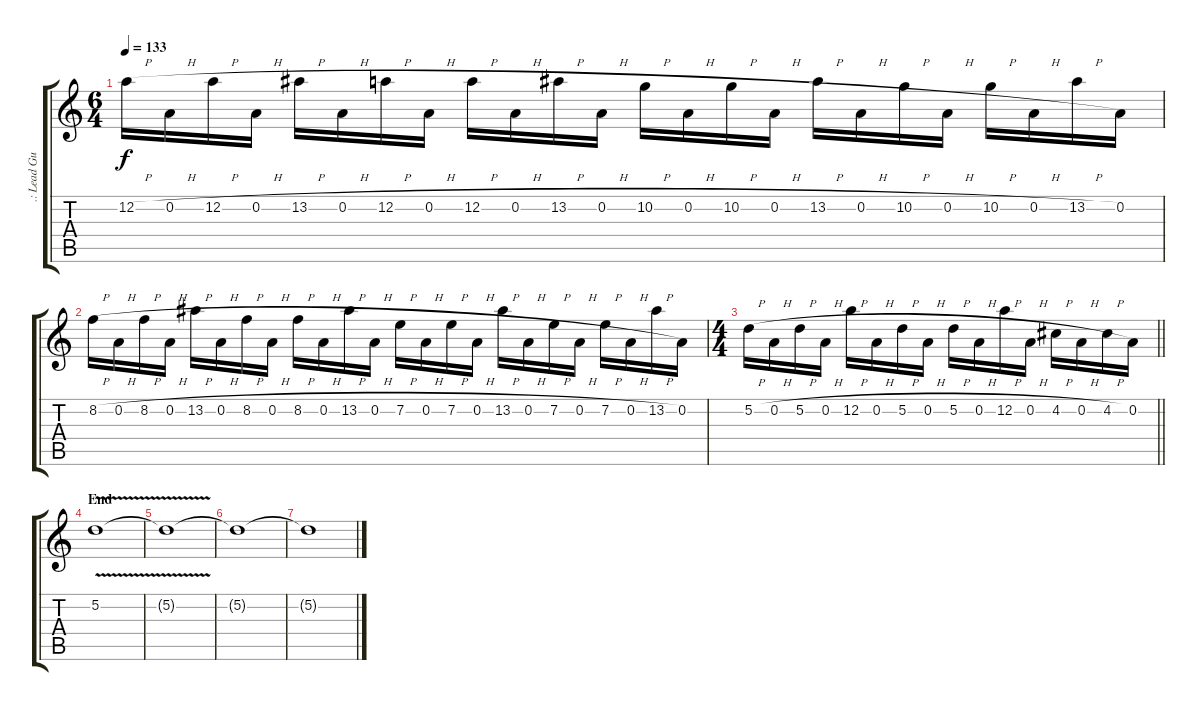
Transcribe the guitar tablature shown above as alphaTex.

\track (".: Lead Guitar :." ".: Lead Gu") {instrument distortionguitar}
\staff {score tabs}
\tuning (D4 A3 F3 C3 G2 D2) {hide}
\ts (6 4)
\tempo 133
\clef g2
\ks c
12.2{h}.16{dy f} 0.2{h}.16 12.2{h}.16 0.2{h}.16 13.2{h}.16 0.2{h}.16 12.2{h}.16 0.2{h}.16 12.2{h}.16 0.2{h}.16 13.2{h}.16 0.2{h}.16 10.2{h}.16 0.2{h}.16 10.2{h}.16 0.2{h}.16 13.2{h}.16 0.2{h}.16 10.2{h}.16 0.2{h}.16 10.2{h}.16 0.2{h}.16 13.2{h}.16 0.2.16 |
8.2{h}.16 0.2{h}.16 8.2{h}.16 0.2{h}.16 13.2{h}.16 0.2{h}.16 8.2{h}.16 0.2{h}.16 8.2{h}.16 0.2{h}.16 13.2{h}.16 0.2{h}.16 7.2{h}.16 0.2{h}.16 7.2{h}.16 0.2{h}.16 13.2{h}.16 0.2{h}.16 7.2{h}.16 0.2{h}.16 7.2{h}.16 0.2{h}.16 13.2{h}.16 0.2.16 |
\ts (4 4)
\barLineRight lightlight
5.2{h}.16 0.2{h}.16 5.2{h}.16 0.2{h}.16 12.2{h}.16 0.2{h}.16 5.2{h}.16 0.2{h}.16 5.2{h}.16 0.2{h}.16 12.2{h}.16 0.2{h}.16 4.2{h}.16 0.2{h}.16 4.2{h}.16 0.2.16 |
\section ("" "End")
5.2{v}.1{volume 0} |
5.2{t}.1 |
5.2{t}.1 |
5.2{t}.1
